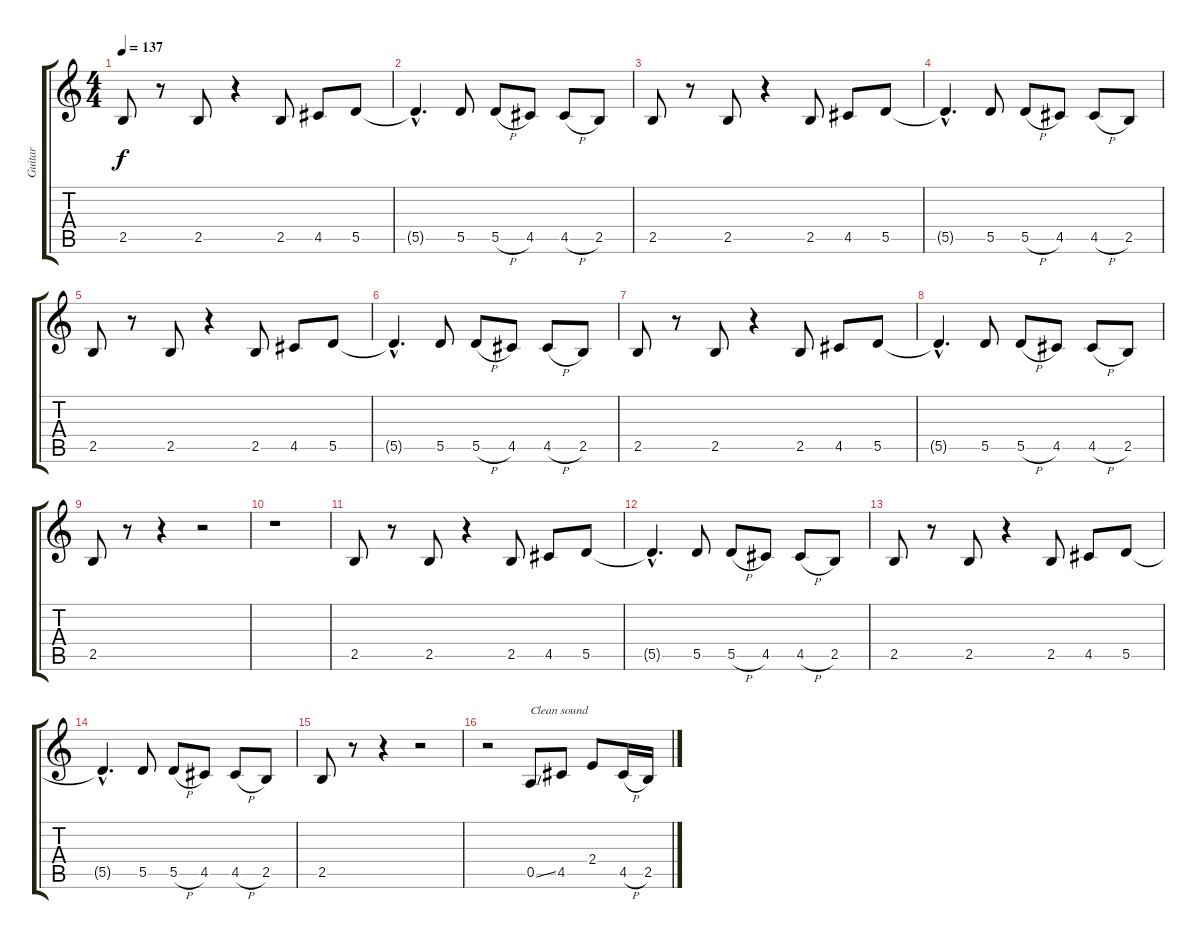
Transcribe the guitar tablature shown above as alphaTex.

\track ("Guitar" "Guitar") {instrument electricguitarclean}
\staff {score tabs}
\tuning (E4 B3 G3 D3 A2 E2) {hide}
\ts (4 4)
\tempo 137
\clef g2
\ks c
2.5.8{dy f} r.8 2.5.8 r.4 2.5.8 4.5.8 5.5.8 |
5.5{hac t}.4{d} 5.5.8 5.5{h}.8 4.5.8 4.5{h}.8 2.5.8 |
2.5.8 r.8 2.5.8 r.4 2.5.8 4.5.8 5.5.8 |
5.5{hac t}.4{d} 5.5.8 5.5{h}.8 4.5.8 4.5{h}.8 2.5.8 |
2.5.8 r.8 2.5.8 r.4 2.5.8 4.5.8 5.5.8 |
5.5{hac t}.4{d} 5.5.8 5.5{h}.8 4.5.8 4.5{h}.8 2.5.8 |
2.5.8 r.8 2.5.8 r.4 2.5.8 4.5.8 5.5.8 |
5.5{hac t}.4{d} 5.5.8 5.5{h}.8 4.5.8 4.5{h}.8 2.5.8 |
2.5.8 r.8 r.4 r.2 |
r.1 |
2.5.8 r.8 2.5.8 r.4 2.5.8 4.5.8 5.5.8 |
5.5{hac t}.4{d} 5.5.8 5.5{h}.8 4.5.8 4.5{h}.8 2.5.8 |
2.5.8 r.8 2.5.8 r.4 2.5.8 4.5.8 5.5.8 |
5.5{hac t}.4{d} 5.5.8 5.5{h}.8 4.5.8 4.5{h}.8 2.5.8 |
2.5.8 r.8 r.4 r.2 |
r.2 0.5{ss}.8{txt "Clean sound"} 4.5.8 2.4.8 4.5{h}.16 2.5.16
